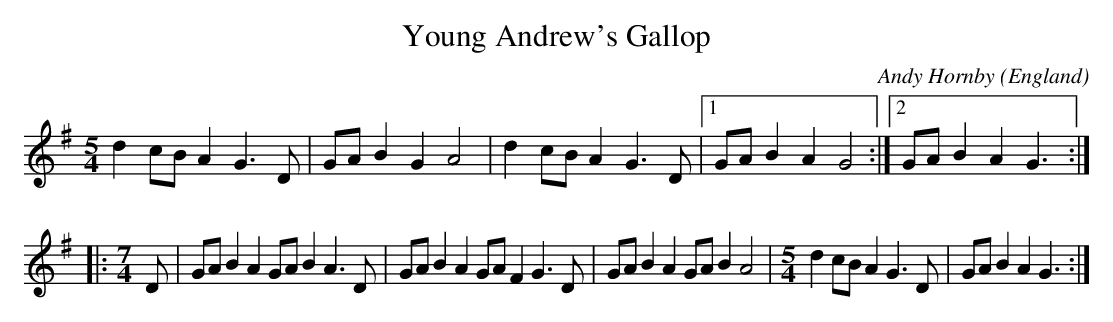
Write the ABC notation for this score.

X:1
T:Young Andrew's Gallop
C:Andy Hornby
M:5/4
O:England
K:G
d2 cB A2 G3D| GAB2 G2 A4|\
d2 cBA2 G3D|1 GAB2 A2 G4 :|2 GAB2 A2 G3::
M:7/4
D|\
GA B2A2 GAB2 A3D| GAB2 A2 GA F2G3D|\
GAB2 A2 GAB2 A4|\
M:5/4
d2 cB A2G3D| GAB2 A2G3 :|
